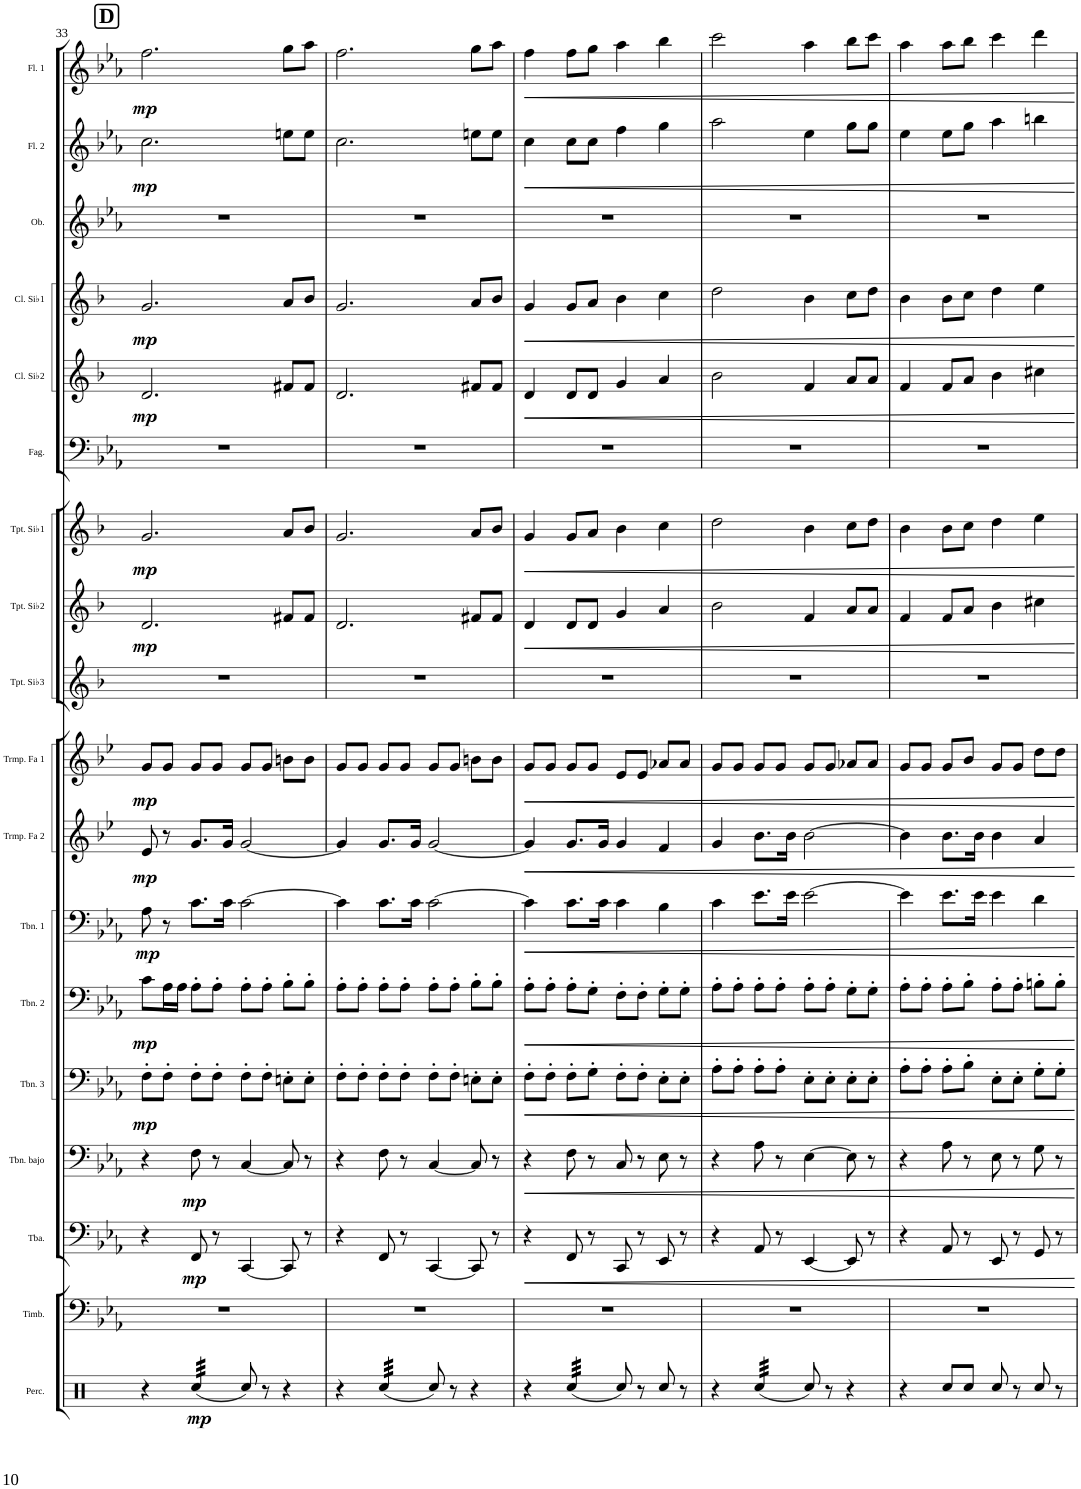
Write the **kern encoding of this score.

**kern	**dynam	**kern	**kern	**dynam	**kern	**dynam	**kern	**dynam	**kern	**dynam	**kern	**dynam	**kern	**dynam	**kern	**dynam	**kern	**kern	**dynam	**kern	**dynam	**kern	**kern	**dynam	**kern	**dynam	**kern	**kern	**dynam	**kern	**dynam
*part18	*part18	*part17	*part16	*part16	*part15	*part15	*part14	*part14	*part13	*part13	*part12	*part12	*part11	*part11	*part10	*part10	*part9	*part8	*part8	*part7	*part7	*part6	*part5	*part5	*part4	*part4	*part3	*part2	*part2	*part1	*part1
*staff18	*staff18	*staff17	*staff16	*staff16	*staff15	*staff15	*staff14	*staff14	*staff13	*staff13	*staff12	*staff12	*staff11	*staff11	*staff10	*staff10	*staff9	*staff8	*staff8	*staff7	*staff7	*staff6	*staff5	*staff5	*staff4	*staff4	*staff3	*staff2	*staff2	*staff1	*staff1
*I"Set de percusión	*	*I"Timbal de concierto	*I"Tuba	*	*I"Trombón bajo	*	*I"Trombón 3	*	*I"Trombón 2	*	*I"Trombón 1	*	*I"Trompa en Fa 2	*	*I"Trompa en Fa 1	*	*I"Trompeta en Sib3	*I"Trompeta en Sib2	*	*I"Trompeta en Sib1	*	*I"Fagot	*I"Clarinete en Sib2	*	*I"Clarinete en Sib1	*	*I"Oboe	*I"Flauta 2	*	*I"Flauta 1	*
*I'Perc.	*	*I'Timb.	*I'Tba.	*	*I'Tbn. bajo	*	*I'Tbn. 3	*	*I'Tbn. 2	*	*I'Tbn. 1	*	*I'Trmp. Fa 2	*	*I'Trmp. Fa 1	*	*I'Tpt. Sib3	*I'Tpt. Sib2	*	*I'Tpt. Sib1	*	*I'Fag.	*I'Cl. Sib2	*	*I'Cl. Sib1	*	*I'Ob.	*I'Fl. 2	*	*I'Fl. 1	*
!!LO:PB:g=z
*clefX	*	*clefF4	*clefF4	*	*clefF4	*	*clefF4	*	*clefF4	*	*clefF4	*	*clefG2	*	*clefG2	*	*clefG2	*clefG2	*	*clefG2	*	*clefF4	*clefG2	*	*clefG2	*	*clefG2	*clefG2	*	*clefG2	*
*	*	*	*	*	*	*	*	*	*	*	*	*	*Trd4c7	*	*Trd4c7	*	*Trd1c2	*Trd1c2	*	*Trd1c2	*	*	*Trd1c2	*	*Trd1c2	*	*	*	*	*	*
*k[]	*	*k[b-e-a-]	*k[b-e-a-]	*	*k[b-e-a-]	*	*k[b-e-a-]	*	*k[b-e-a-]	*	*k[b-e-a-]	*	*k[b-e-]	*	*k[b-e-]	*	*k[b-]	*k[b-]	*	*k[b-]	*	*k[b-e-a-]	*k[b-]	*	*k[b-]	*	*k[b-e-a-]	*k[b-e-a-]	*	*k[b-e-a-]	*
*M4/4	*	*M4/4	*M4/4	*	*M4/4	*	*M4/4	*	*M4/4	*	*M4/4	*	*M4/4	*	*M4/4	*	*M4/4	*M4/4	*	*M4/4	*	*M4/4	*M4/4	*	*M4/4	*	*M4/4	*M4/4	*	*M4/4	*
*met(c)	*	*met(c)	*met(c)	*	*met(c)	*	*met(c)	*	*met(c)	*	*met(c)	*	*met(c)	*	*met(c)	*	*met(c)	*met(c)	*	*met(c)	*	*met(c)	*met(c)	*	*met(c)	*	*met(c)	*met(c)	*	*met(c)	*
!!LO:REH:place=s1:a:B:cj:fs=14:t=D
=33	=33	=33	=33	=33	=33	=33	=33	=33	=33	=33	=33	=33	=33	=33	=33	=33	=33	=33	=33	=33	=33	=33	=33	=33	=33	=33	=33	=33	=33	=33	=33
!	!	!	!	!	!	!	!	!LO:DY:b	!	!LO:DY:b	!	!LO:DY:b	!	!LO:DY:b	!	!LO:DY:b	!	!	!LO:DY:b	!	!LO:DY:b	!	!	!LO:DY:b	!	!LO:DY:b	!	!	!LO:DY:b	!	!LO:DY:b
4r	.	1r	4r	.	4r	.	8F'\L	mp	8c\L	mp	8A-\	mp	8e-/	mp	8g/L	mp	1r	2.d/	mp	2.g/	mp	1r	2.d/	mp	2.g/	mp	1r	2.cc\	mp	2.ff\	mp
.	.	.	.	.	.	.	8F'\J	.	16A-\L	.	8r	.	8r	.	8g/J	.	.	.	.	.	.	.	.	.	.	.	.	.	.	.	.
.	.	.	.	.	.	.	.	.	16A-\JJ	.	.	.	.	.	.	.	.	.	.	.	.	.	.	.	.	.	.	.	.	.	.
!	!LO:DY:b	!	!	!LO:DY:b	!	!LO:DY:b	!	!	!	!	!	!	!	!	!	!	!	!	!	!	!	!	!	!	!	!	!	!	!	!	!
*tremolo	*	*	*	*	*	*	*	*	*	*	*	*	*	*	*	*	*	*	*	*	*	*	*	*	*	*	*	*	*	*	*
(32Rcc/LLL	mp	.	8FF/	mp	8F\	mp	8F'\L	.	8A-'\L	.	8.c\L	.	8.g/L	.	8g/L	.	.	.	.	.	.	.	.	.	.	.	.	.	.	.	.
(32Rcc/	.	.	.	.	.	.	.	.	.	.	.	.	.	.	.	.	.	.	.	.	.	.	.	.	.	.	.	.	.	.	.
(32Rcc/	.	.	.	.	.	.	.	.	.	.	.	.	.	.	.	.	.	.	.	.	.	.	.	.	.	.	.	.	.	.	.
(32Rcc/	.	.	.	.	.	.	.	.	.	.	.	.	.	.	.	.	.	.	.	.	.	.	.	.	.	.	.	.	.	.	.
(32Rcc/	.	.	8r	.	8r	.	8F'\J	.	8A-'\J	.	.	.	.	.	8g/J	.	.	.	.	.	.	.	.	.	.	.	.	.	.	.	.
(32Rcc/	.	.	.	.	.	.	.	.	.	.	.	.	.	.	.	.	.	.	.	.	.	.	.	.	.	.	.	.	.	.	.
(32Rcc/	.	.	.	.	.	.	.	.	.	.	16c\Jk	.	16g/Jk	.	.	.	.	.	.	.	.	.	.	.	.	.	.	.	.	.	.
(32Rcc/JJJ	.	.	.	.	.	.	.	.	.	.	.	.	.	.	.	.	.	.	.	.	.	.	.	.	.	.	.	.	.	.	.
*Xtremolo	*	*	*	*	*	*	*	*	*	*	*	*	*	*	*	*	*	*	*	*	*	*	*	*	*	*	*	*	*	*	*
8Rcc/)	.	.	[4CC/	.	[4C/	.	8F'\L	.	8A-'\L	.	[2c\	.	[2g/	.	8g/L	.	.	.	.	.	.	.	.	.	.	.	.	.	.	.	.
8r	.	.	.	.	.	.	8F'\J	.	8A-'\J	.	.	.	.	.	8g/J	.	.	.	.	.	.	.	.	.	.	.	.	.	.	.	.
4r	.	.	8CC/]	.	8C/]	.	8En'\L	.	8B-'\L	.	.	.	.	.	8bn\L	.	.	8f#X/L	.	8a/L	.	.	8f#X/L	.	8a/L	.	.	8een\L	.	8gg\L	.
.	.	.	8r	.	8r	.	8E'\J	.	8B-'\J	.	.	.	.	.	8b\J	.	.	8f#/J	.	8b-/J	.	.	8f#/J	.	8b-/J	.	.	8ee\J	.	8aa-\J	.
=34	=34	=34	=34	=34	=34	=34	=34	=34	=34	=34	=34	=34	=34	=34	=34	=34	=34	=34	=34	=34	=34	=34	=34	=34	=34	=34	=34	=34	=34	=34	=34
4r	.	1r	4r	.	4r	.	8F'\L	.	8A-'\L	.	4c\]	.	4g/]	.	8g/L	.	1r	2.d/	.	2.g/	.	1r	2.d/	.	2.g/	.	1r	2.cc\	.	2.ff\	.
.	.	.	.	.	.	.	8F'\J	.	8A-'\J	.	.	.	.	.	8g/J	.	.	.	.	.	.	.	.	.	.	.	.	.	.	.	.
*tremolo	*	*	*	*	*	*	*	*	*	*	*	*	*	*	*	*	*	*	*	*	*	*	*	*	*	*	*	*	*	*	*
(32Rcc/LLL	.	.	8FF/	.	8F\	.	8F'\L	.	8A-'\L	.	8.c\L	.	8.g/L	.	8g/L	.	.	.	.	.	.	.	.	.	.	.	.	.	.	.	.
(32Rcc/	.	.	.	.	.	.	.	.	.	.	.	.	.	.	.	.	.	.	.	.	.	.	.	.	.	.	.	.	.	.	.
(32Rcc/	.	.	.	.	.	.	.	.	.	.	.	.	.	.	.	.	.	.	.	.	.	.	.	.	.	.	.	.	.	.	.
(32Rcc/	.	.	.	.	.	.	.	.	.	.	.	.	.	.	.	.	.	.	.	.	.	.	.	.	.	.	.	.	.	.	.
(32Rcc/	.	.	8r	.	8r	.	8F'\J	.	8A-'\J	.	.	.	.	.	8g/J	.	.	.	.	.	.	.	.	.	.	.	.	.	.	.	.
(32Rcc/	.	.	.	.	.	.	.	.	.	.	.	.	.	.	.	.	.	.	.	.	.	.	.	.	.	.	.	.	.	.	.
(32Rcc/	.	.	.	.	.	.	.	.	.	.	16c\Jk	.	16g/Jk	.	.	.	.	.	.	.	.	.	.	.	.	.	.	.	.	.	.
(32Rcc/JJJ	.	.	.	.	.	.	.	.	.	.	.	.	.	.	.	.	.	.	.	.	.	.	.	.	.	.	.	.	.	.	.
*Xtremolo	*	*	*	*	*	*	*	*	*	*	*	*	*	*	*	*	*	*	*	*	*	*	*	*	*	*	*	*	*	*	*
8Rcc/)	.	.	[4CC/	.	[4C/	.	8F'\L	.	8A-'\L	.	[2c\	.	[2g/	.	8g/L	.	.	.	.	.	.	.	.	.	.	.	.	.	.	.	.
8r	.	.	.	.	.	.	8F'\J	.	8A-'\J	.	.	.	.	.	8g/J	.	.	.	.	.	.	.	.	.	.	.	.	.	.	.	.
4r	.	.	8CC/]	.	8C/]	.	8En'\L	.	8B-'\L	.	.	.	.	.	8bn\L	.	.	8f#X/L	.	8a/L	.	.	8f#X/L	.	8a/L	.	.	8een\L	.	8gg\L	.
.	.	.	8r	.	8r	.	8E'\J	.	8B-'\J	.	.	.	.	.	8b\J	.	.	8f#/J	.	8b-/J	.	.	8f#/J	.	8b-/J	.	.	8ee\J	.	8aa-\J	.
=35	=35	=35	=35	=35	=35	=35	=35	=35	=35	=35	=35	=35	=35	=35	=35	=35	=35	=35	=35	=35	=35	=35	=35	=35	=35	=35	=35	=35	=35	=35	=35
4r	.	1r	4r	.	4r	.	8F'\L	.	8A-'\L	.	4c\]	.	4g/]	.	8g/L	.	1r	4d/	.	4g/	.	1r	4d/	.	4g/	.	1r	4cc\	.	4ff\	.
.	.	.	.	.	.	.	8F'\J	.	8A-'\J	.	.	.	.	.	8g/J	.	.	.	.	.	.	.	.	.	.	.	.	.	.	.	.
*tremolo	*	*	*	*	*	*	*	*	*	*	*	*	*	*	*	*	*	*	*	*	*	*	*	*	*	*	*	*	*	*	*
(32Rcc/LLL	.	.	8FF/	.	8F\	.	8F'\L	.	8A-'\L	.	8.c\L	.	8.g/L	.	8g/L	.	.	8d/L	.	8g/L	.	.	8d/L	.	8g/L	.	.	8cc\L	.	8ff\L	.
(32Rcc/	.	.	.	.	.	.	.	.	.	.	.	.	.	.	.	.	.	.	.	.	.	.	.	.	.	.	.	.	.	.	.
(32Rcc/	.	.	.	.	.	.	.	.	.	.	.	.	.	.	.	.	.	.	.	.	.	.	.	.	.	.	.	.	.	.	.
(32Rcc/	.	.	.	.	.	.	.	.	.	.	.	.	.	.	.	.	.	.	.	.	.	.	.	.	.	.	.	.	.	.	.
(32Rcc/	.	.	8r	.	8r	.	8G'\J	.	8G'\J	.	.	.	.	.	8g/J	.	.	8d/J	.	8a/J	.	.	8d/J	.	8a/J	.	.	8cc\J	.	8gg\J	.
(32Rcc/	.	.	.	.	.	.	.	.	.	.	.	.	.	.	.	.	.	.	.	.	.	.	.	.	.	.	.	.	.	.	.
(32Rcc/	.	.	.	.	.	.	.	.	.	.	16c\Jk	.	16g/Jk	.	.	.	.	.	.	.	.	.	.	.	.	.	.	.	.	.	.
(32Rcc/JJJ	.	.	.	.	.	.	.	.	.	.	.	.	.	.	.	.	.	.	.	.	.	.	.	.	.	.	.	.	.	.	.
*Xtremolo	*	*	*	*	*	*	*	*	*	*	*	*	*	*	*	*	*	*	*	*	*	*	*	*	*	*	*	*	*	*	*
8Rcc/)	.	.	8CC/	.	8C/	.	8F'\L	.	8F'\L	.	4c\	.	4g/	.	8e-/L	.	.	4g/	.	4b-\	.	.	4g/	.	4b-\	.	.	4ff\	.	4aa-\	.
8r	.	.	8r	.	8r	.	8F'\J	.	8F'\J	.	.	.	.	.	8e-/J	.	.	.	.	.	.	.	.	.	.	.	.	.	.	.	.
8Rcc/	.	.	8EE-/	.	8E-\	.	8E-'\L	.	8G'\L	.	4B-\	.	4f/	.	8a-X/L	.	.	4a/	.	4cc\	.	.	4a/	.	4cc\	.	.	4gg\	.	4bb-\	.
8r	.	.	8r	.	8r	.	8E-'\J	.	8G'\J	.	.	.	.	.	8a-/J	.	.	.	.	.	.	.	.	.	.	.	.	.	.	.	.
=36	=36	=36	=36	=36	=36	=36	=36	=36	=36	=36	=36	=36	=36	=36	=36	=36	=36	=36	=36	=36	=36	=36	=36	=36	=36	=36	=36	=36	=36	=36	=36
4r	.	1r	4r	.	4r	.	8A-'\L	.	8A-'\L	.	4c\	.	4g/	.	8g/L	.	1r	2b-\	.	2dd\	.	1r	2b-\	.	2dd\	.	1r	2aa-\	.	2ccc\	.
.	.	.	.	.	.	.	8A-'\J	.	8A-'\J	.	.	.	.	.	8g/J	.	.	.	.	.	.	.	.	.	.	.	.	.	.	.	.
*tremolo	*	*	*	*	*	*	*	*	*	*	*	*	*	*	*	*	*	*	*	*	*	*	*	*	*	*	*	*	*	*	*
(32Rcc/LLL	.	.	8AA-/	.	8A-\	.	8A-'\L	.	8A-'\L	.	8.e-\L	.	8.b-\L	.	8g/L	.	.	.	.	.	.	.	.	.	.	.	.	.	.	.	.
(32Rcc/	.	.	.	.	.	.	.	.	.	.	.	.	.	.	.	.	.	.	.	.	.	.	.	.	.	.	.	.	.	.	.
(32Rcc/	.	.	.	.	.	.	.	.	.	.	.	.	.	.	.	.	.	.	.	.	.	.	.	.	.	.	.	.	.	.	.
(32Rcc/	.	.	.	.	.	.	.	.	.	.	.	.	.	.	.	.	.	.	.	.	.	.	.	.	.	.	.	.	.	.	.
(32Rcc/	.	.	8r	.	8r	.	8A-'\J	.	8A-'\J	.	.	.	.	.	8g/J	.	.	.	.	.	.	.	.	.	.	.	.	.	.	.	.
(32Rcc/	.	.	.	.	.	.	.	.	.	.	.	.	.	.	.	.	.	.	.	.	.	.	.	.	.	.	.	.	.	.	.
(32Rcc/	.	.	.	.	.	.	.	.	.	.	16e-\Jk	.	16b-\Jk	.	.	.	.	.	.	.	.	.	.	.	.	.	.	.	.	.	.
(32Rcc/JJJ	.	.	.	.	.	.	.	.	.	.	.	.	.	.	.	.	.	.	.	.	.	.	.	.	.	.	.	.	.	.	.
*Xtremolo	*	*	*	*	*	*	*	*	*	*	*	*	*	*	*	*	*	*	*	*	*	*	*	*	*	*	*	*	*	*	*
8Rcc/)	.	.	[4EE-/	.	[4E-\	.	8E-'\L	.	8A-'\L	.	[2e-\	.	[2b-\	.	8g/L	.	.	4f/	.	4b-\	.	.	4f/	.	4b-\	.	.	4ee-\	.	4aa-\	.
8r	.	.	.	.	.	.	8E-'\J	.	8A-'\J	.	.	.	.	.	8g/J	.	.	.	.	.	.	.	.	.	.	.	.	.	.	.	.
4r	.	.	8EE-/]	.	8E-\]	.	8E-'\L	.	8G'\L	.	.	.	.	.	8a-X/L	.	.	8a/L	.	8cc\L	.	.	8a/L	.	8cc\L	.	.	8gg\L	.	8bb-\L	.
.	.	.	8r	.	8r	.	8E-'\J	.	8G'\J	.	.	.	.	.	8a-/J	.	.	8a/J	.	8dd\J	.	.	8a/J	.	8dd\J	.	.	8gg\J	.	8ccc\J	.
=37	=37	=37	=37	=37	=37	=37	=37	=37	=37	=37	=37	=37	=37	=37	=37	=37	=37	=37	=37	=37	=37	=37	=37	=37	=37	=37	=37	=37	=37	=37	=37
4r	.	1r	4r	.	4r	.	8A-'\L	.	8A-'\L	.	4e-\]	.	4b-\]	.	8g/L	.	1r	4f/	.	4b-\	.	1r	4f/	.	4b-\	.	1r	4ee-\	.	4aa-\	.
.	.	.	.	.	.	.	8A-'\J	.	8A-'\J	.	.	.	.	.	8g/J	.	.	.	.	.	.	.	.	.	.	.	.	.	.	.	.
8Rcc/L	.	.	8AA-/	.	8A-\	.	8A-'\L	.	8A-'\L	.	8.e-\L	.	8.b-\L	.	8g/L	.	.	8f/L	.	8b-\L	.	.	8f/L	.	8b-\L	.	.	8ee-\L	.	8aa-\L	.
8Rcc/J	.	.	8r	.	8r	.	8B-'\J	.	8B-'\J	.	.	.	.	.	8b-/J	.	.	8a/J	.	8cc\J	.	.	8a/J	.	8cc\J	.	.	8gg\J	.	8bb-\J	.
.	.	.	.	.	.	.	.	.	.	.	16e-\Jk	.	16b-\Jk	.	.	.	.	.	.	.	.	.	.	.	.	.	.	.	.	.	.
8Rcc/	.	.	8EE-/	.	8E-\	.	8E-'\L	.	8A-'\L	.	4e-\	.	4b-\	.	8g/L	.	.	4b-\	.	4dd\	.	.	4b-\	.	4dd\	.	.	4aa-\	.	4ccc\	.
8r	.	.	8r	.	8r	.	8E-'\J	.	8A-'\J	.	.	.	.	.	8g/J	.	.	.	.	.	.	.	.	.	.	.	.	.	.	.	.
8Rcc/	.	.	8GG/	.	8G\	.	8G'\L	.	8Bn'\L	.	4d\	.	4a/	.	8dd\L	.	.	4cc#X\	.	4ee\	.	.	4cc#X\	.	4ee\	.	.	4bbn\	.	4ddd\	.
8r	.	.	8r	.	8r	.	8G'\J	.	8B'\J	.	.	.	.	.	8dd\J	.	.	.	.	.	.	.	.	.	.	.	.	.	.	.	.
=	=	=	=	=	=	=	=	=	=	=	=	=	=	=	=	=	=	=	=	=	=	=	=	=	=	=	=	=	=	=	=
*-	*-	*-	*-	*-	*-	*-	*-	*-	*-	*-	*-	*-	*-	*-	*-	*-	*-	*-	*-	*-	*-	*-	*-	*-	*-	*-	*-	*-	*-	*-	*-
